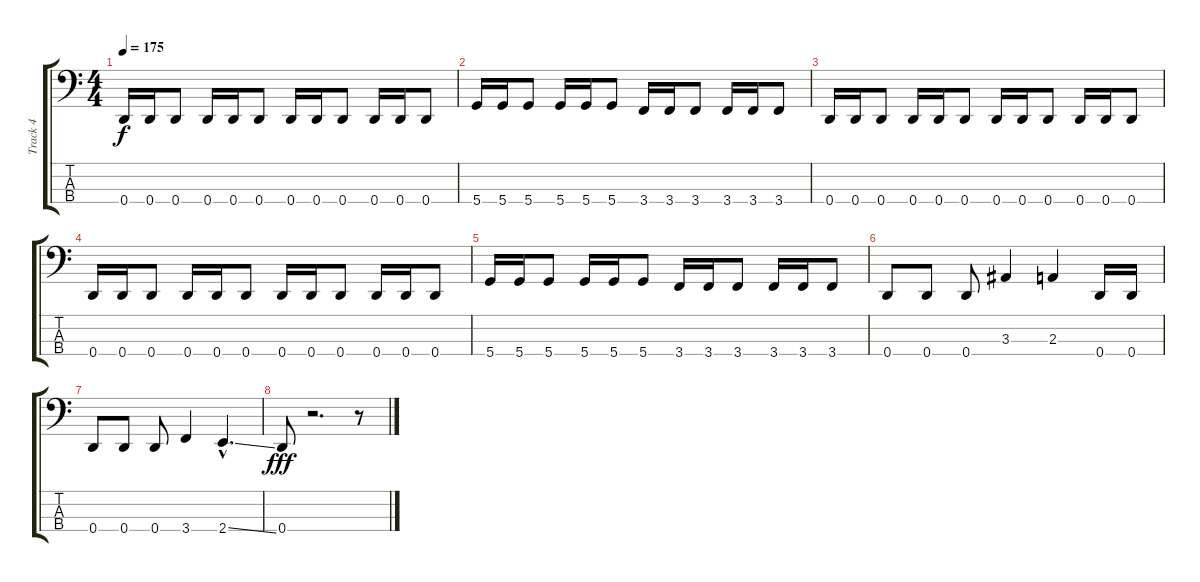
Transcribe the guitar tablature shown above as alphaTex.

\track ("Track 4" "Track 4") {instrument electricbasspick}
\staff {score tabs}
\tuning (F2 C2 G1 D1) {hide}
\ts (4 4)
\tempo 175
\clef f4
\ks c
0.4.16{dy f} 0.4.16 0.4.8 0.4.16 0.4.16 0.4.8 0.4.16 0.4.16 0.4.8 0.4.16 0.4.16 0.4.8 |
5.4.16 5.4.16 5.4.8 5.4.16 5.4.16 5.4.8 3.4.16 3.4.16 3.4.8 3.4.16 3.4.16 3.4.8 |
0.4.16 0.4.16 0.4.8 0.4.16 0.4.16 0.4.8 0.4.16 0.4.16 0.4.8 0.4.16 0.4.16 0.4.8 |
0.4.16 0.4.16 0.4.8 0.4.16 0.4.16 0.4.8 0.4.16 0.4.16 0.4.8 0.4.16 0.4.16 0.4.8 |
5.4.16 5.4.16 5.4.8 5.4.16 5.4.16 5.4.8 3.4.16 3.4.16 3.4.8 3.4.16 3.4.16 3.4.8 |
0.4.8 0.4.8 0.4.8 3.3.4 2.3.4 0.4.16 0.4.16 |
0.4.8 0.4.8 0.4.8 3.4.4 2.4{ss hac}.4{d} |
0.4.8{dy fff} r.2{d} r.8
